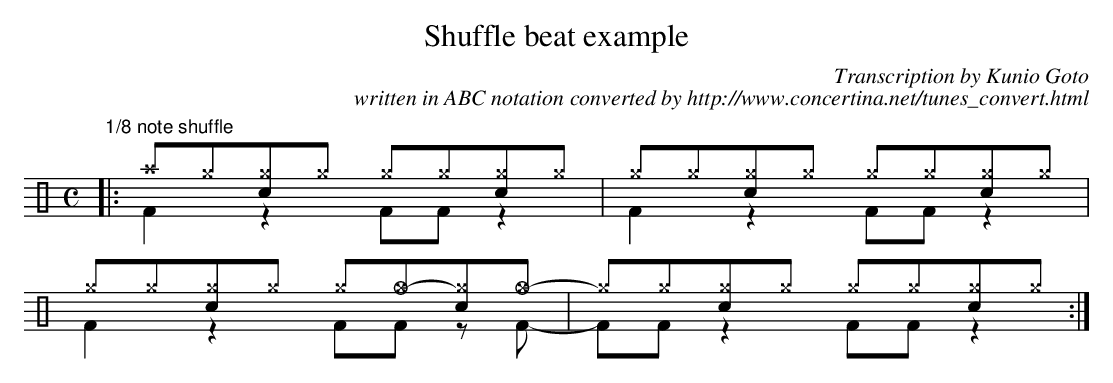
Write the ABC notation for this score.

X:1
T: Shuffle beat example
C: Transcription by Kunio Goto
C: written in ABC notation converted by http://www.concertina.net/tunes_convert.html
M: C
L: 1/8
K: clef=perc
%%staves (hands foots)
[V:hands]
"1/8 note shuffle" \
|:^a^g[^gc]^g ^g^g[^gc]^g|^g^g[^gc]^g ^g^g[^gc]^g| \
^g^g[^gc]^g ^g_g-[^gc]_g-|-^g^g[^gc]^g ^g^g[^gc]^g:|
[V:foots]
|:F2 z2  FF z2|F2 z2 FF z2|F2 z2  FF zF-|-FF z2 FF z2:|
